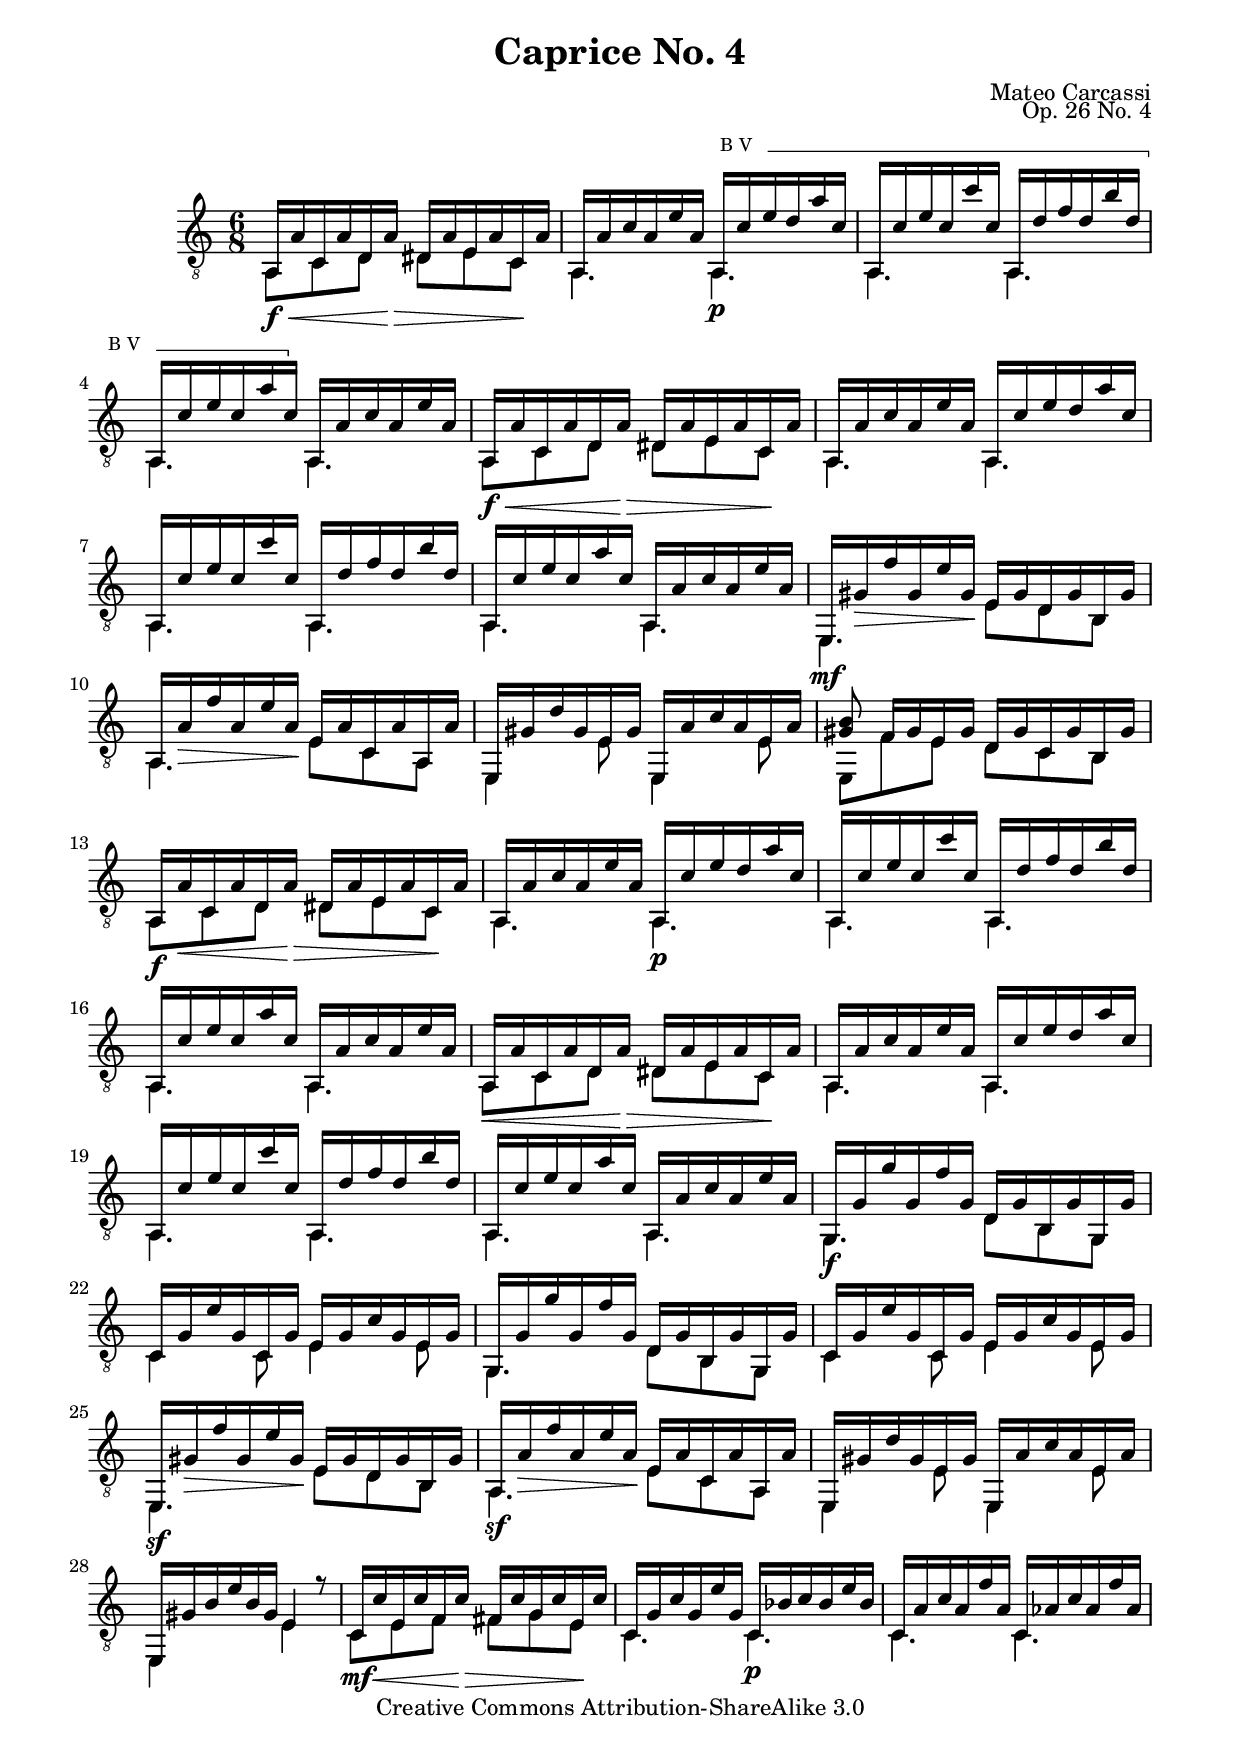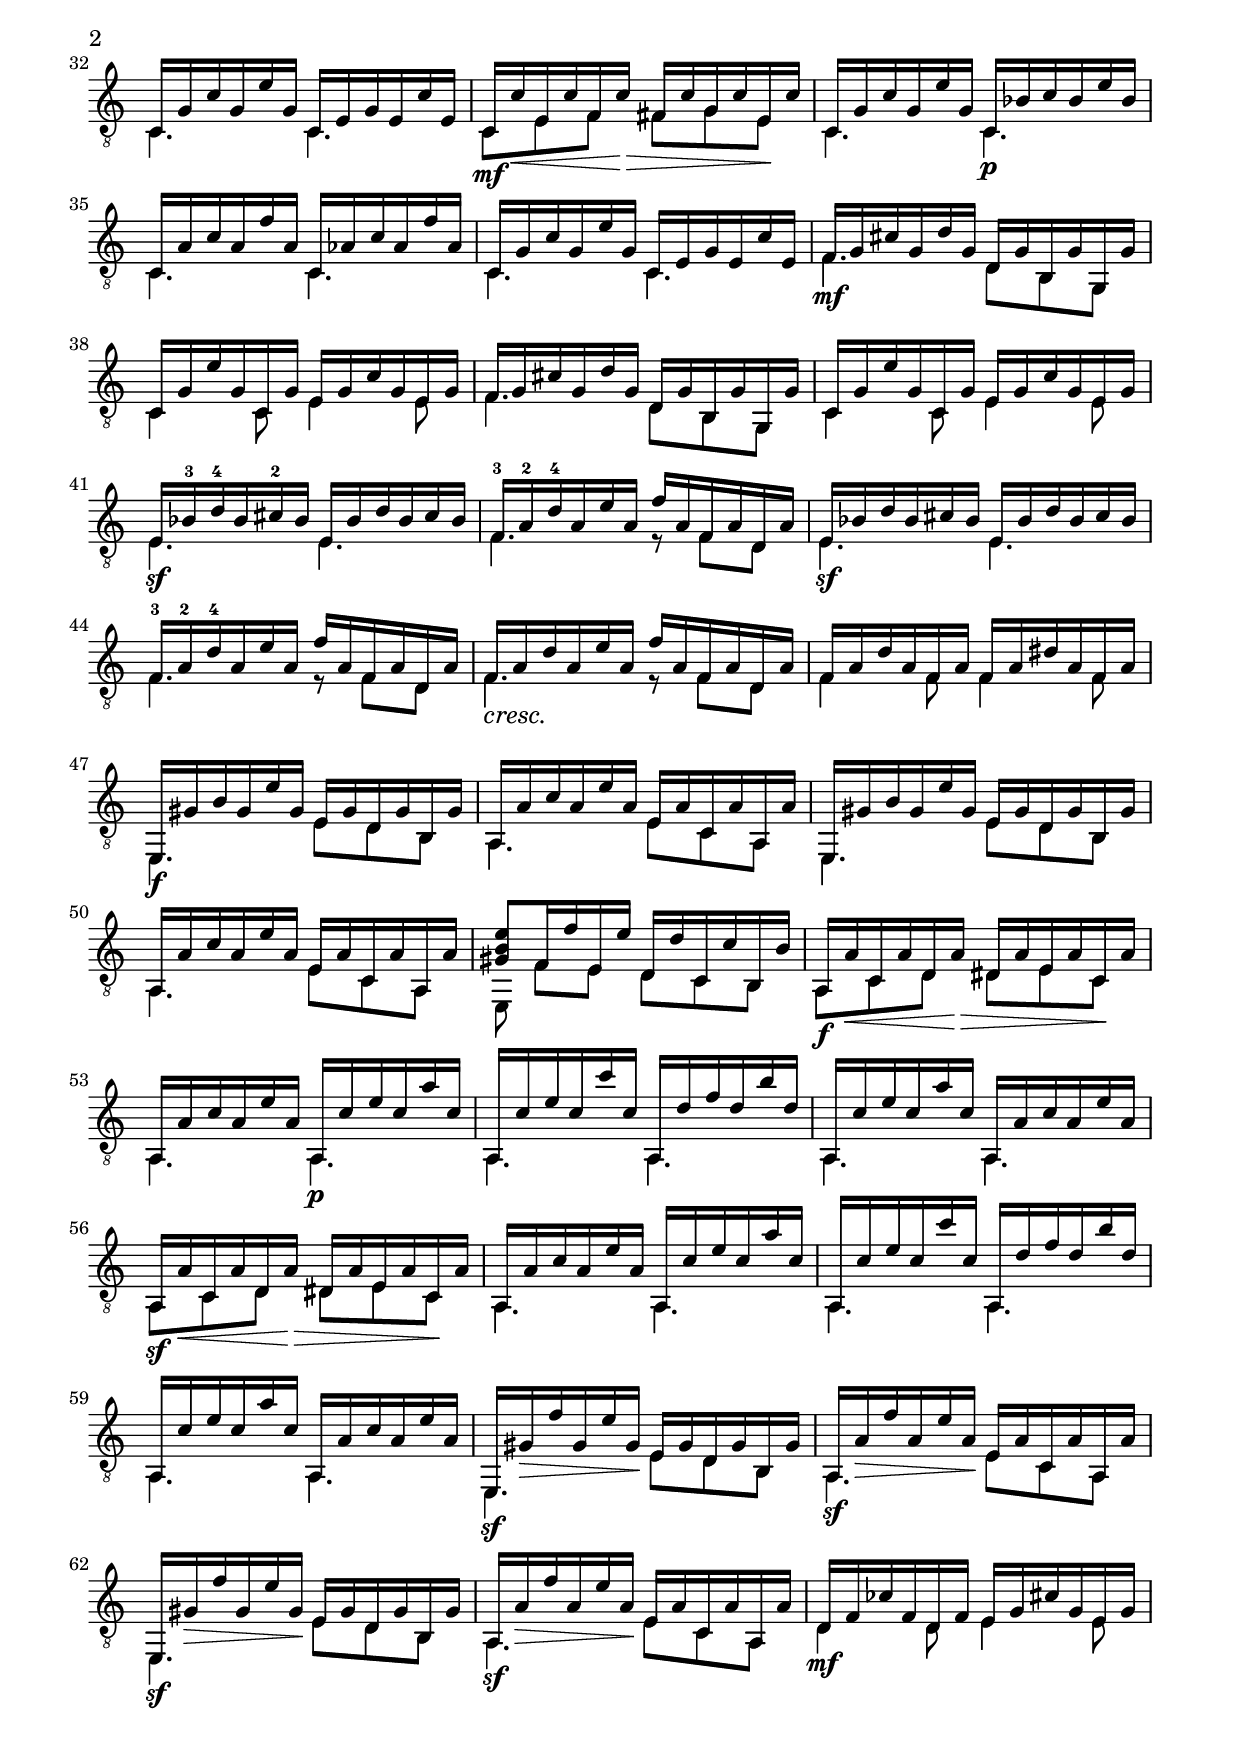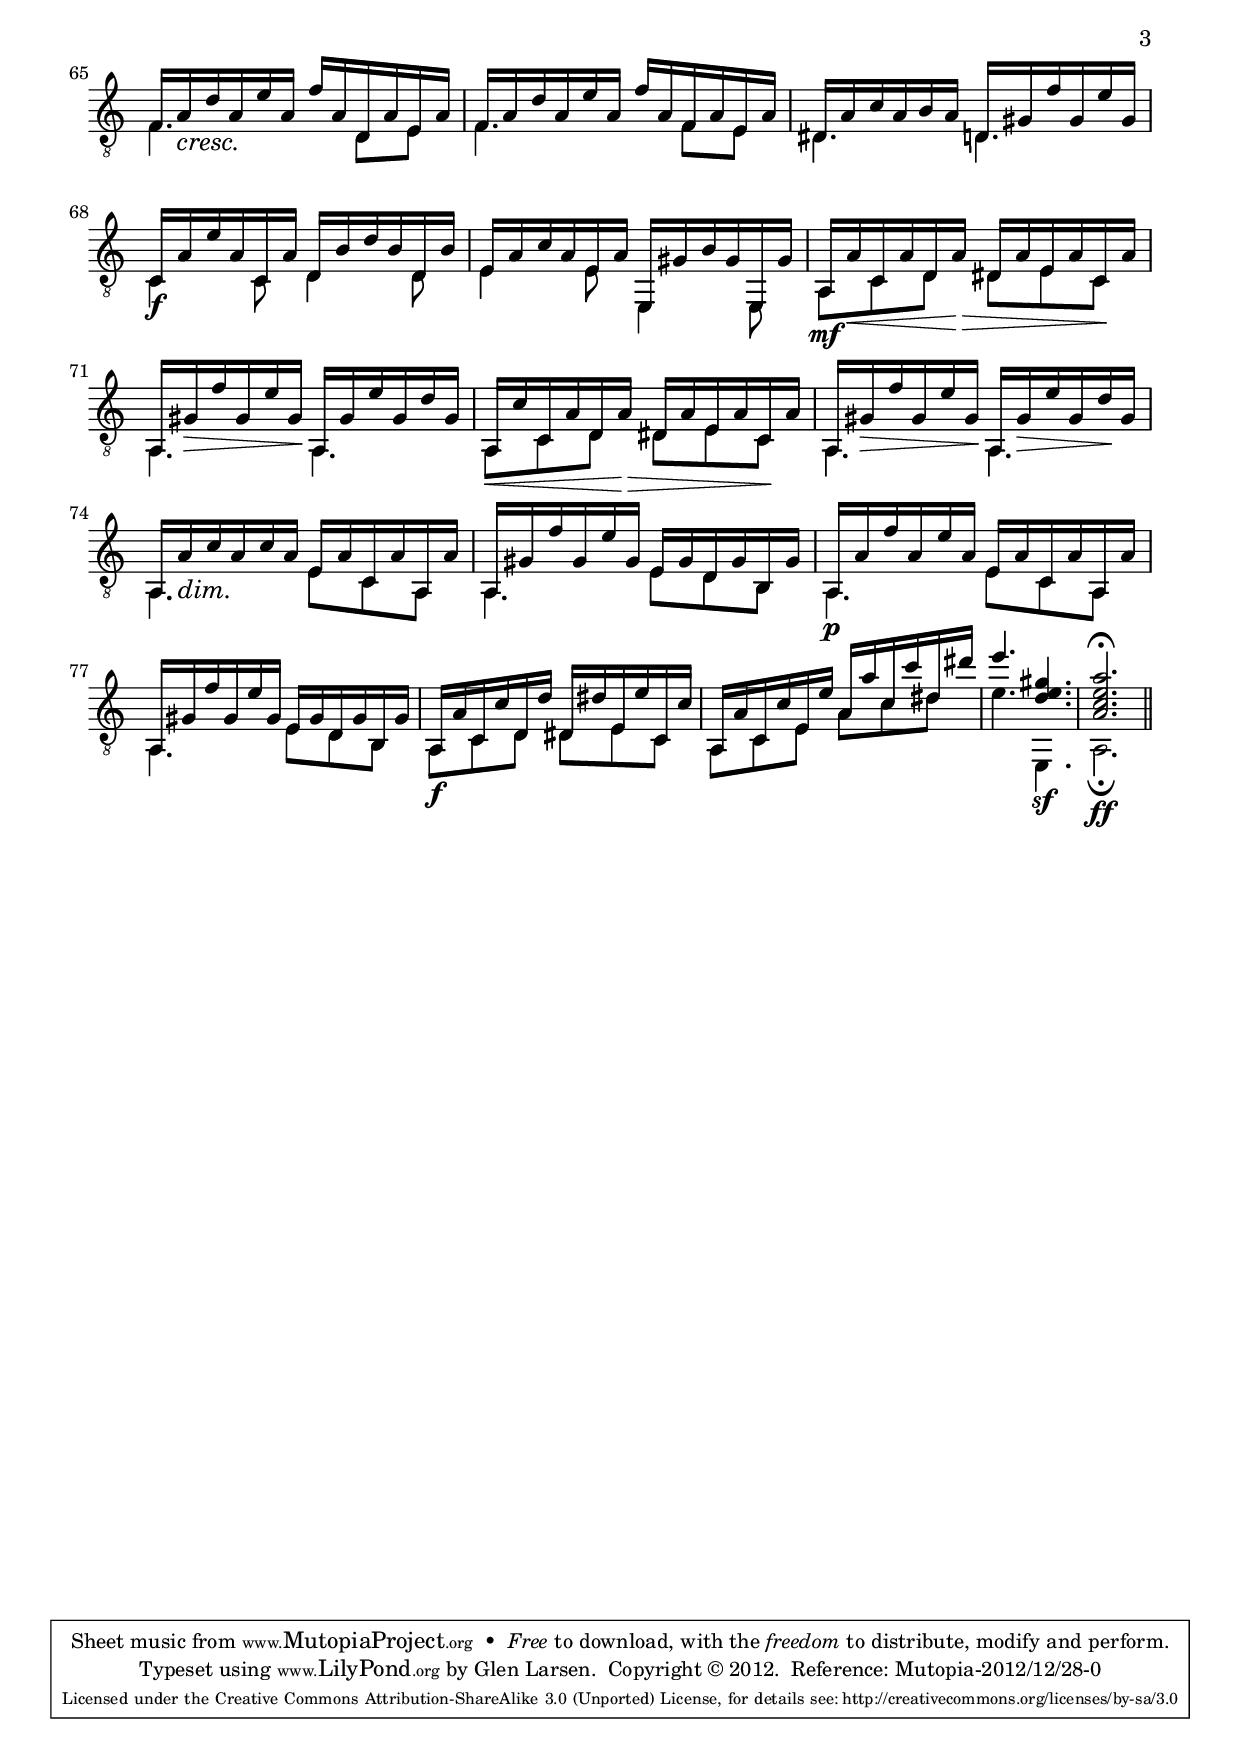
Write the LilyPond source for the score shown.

\version "2.16.1"

\header {
  title = "Caprice No. 4"
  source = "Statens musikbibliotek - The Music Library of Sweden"
  % Boije 91
  composer = "Mateo Carcassi"
  opus = "Op. 26 No. 4"
  year = "19th Century"
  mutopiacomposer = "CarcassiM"
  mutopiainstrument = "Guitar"
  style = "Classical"
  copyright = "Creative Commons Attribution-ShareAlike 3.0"
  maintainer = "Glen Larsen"
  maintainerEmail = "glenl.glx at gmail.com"
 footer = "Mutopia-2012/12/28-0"
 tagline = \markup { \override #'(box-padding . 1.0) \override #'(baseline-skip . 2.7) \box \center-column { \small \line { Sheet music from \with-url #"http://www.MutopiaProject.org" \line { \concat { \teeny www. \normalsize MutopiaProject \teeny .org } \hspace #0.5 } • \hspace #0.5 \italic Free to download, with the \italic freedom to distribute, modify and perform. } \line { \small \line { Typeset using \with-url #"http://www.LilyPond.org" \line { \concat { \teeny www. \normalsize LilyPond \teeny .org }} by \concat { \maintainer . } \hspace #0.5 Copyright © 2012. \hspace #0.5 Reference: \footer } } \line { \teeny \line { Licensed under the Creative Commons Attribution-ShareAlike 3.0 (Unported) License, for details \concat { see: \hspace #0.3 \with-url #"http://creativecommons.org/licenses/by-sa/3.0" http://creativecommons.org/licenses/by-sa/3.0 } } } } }
}

\paper {
  line-width = 18.0\cm
  markup-system-spacing #'padding = #2
%{ uncomment for note entry
  ragged-bottom = ##t
  ragged-last = ##t
%}
}

%% Syntax: \bbarre #"text" { notes } - text = any number of box
bbarre =
#(define-music-function (barre location str music) (string? ly:music?)
   (let ((elts (extract-named-music music '(NoteEvent EventChord))))
     (if (pair? elts)
         (let ((first-element (first elts))
               (last-element (last elts)))
           (set! (ly:music-property first-element 'articulations)
                 (cons (make-music 'TextSpanEvent 'span-direction -1)
                       (ly:music-property first-element 'articulations)))
           (set! (ly:music-property last-element 'articulations)
                 (cons (make-music 'TextSpanEvent 'span-direction 1)
                       (ly:music-property last-element 'articulations))))))
   #{
       \once \override TextSpanner #'font-size = #-2
       \once \override TextSpanner #'font-shape = #'upright
       \once \override TextSpanner #'staff-padding = #3
       \once \override TextSpanner #'style = #'line
       \once \override TextSpanner #'to-barline = ##f
       \once \override TextSpanner #'bound-details =
            #`((left
                (text . ,#{ \markup { \draw-line #'( 0 . -.5) } #})
                (Y . 0)
                (padding . 0.25)
                (attach-dir . -2))
               (right
                (text . ,#{ \markup { \draw-line #'( 0 . -.5) } #})
                (Y . 0)
                (padding . 0.25)
                (attach-dir . 2)))
       %% uncomment this line for make full barred
       \once  \override TextSpanner #'bound-details #'left #'text =  \markup { "B" #str " "}
       $music
   #})


commonVar = {
  \override DynamicTextSpanner #'style = #'none
  \mergeDifferentlyHeadedOn
  \mergeDifferentlyDottedOn
}

\layout {
  \context {
    \Voice
    \override StringNumber #'stencil = ##f
  }
}


upperVoice = \relative c' {
  \voiceOne
  a,16\f\< a' c, a' d, a'\> dis, a' e a c,\! a' |
  a,16 a' c a e' a, \set minimumFret=5\bbarre #"V " { a,\p c' e d a' c, |
  a,16 c' e c c' c, a, d' f d b' d, |
  a,16 c' e c a' c, } \set minimumFret=0 a, a' c a e' a, |
  \barNumberCheck #5
  a,16\f\< a' c, a' d, a'\> dis, a' e a c,\! a' |
  a,16 a' c a e' a, \set minimumFret=5 a, c' e d a' c, |
  a,16 c' e c c' c, a, d' f d b' d, |
  a,16 c' e c a' c, \set minimumFret=0 a, a' c a e' a, |
  \barNumberCheck #9
  e,16\mf gis'\> f' gis, e' gis,\! e gis d gis b, gis' |
  a,16 a'\> f' a, e' a,\! e a c, a' a, a' |
  e,16 gis' d' gis, e gis e, a' c a e a  |
  <gis b>8 f16[ gis e gis] d gis c, gis' b, gis' |
  \barNumberCheck #13
  a,16\f a'\< c, a' d, a'\> dis, a' e a c,\! a' |
  a,16 a' c a e' a, a,\p c' e d a' c, |
  a,16 c' e c c' c, a, d' f d b' d, |
  a,16 c' e c a' c, a, a' c a e' a, |
  % repeat above 4 bars
  a,16\< a' c, a' d, a'\> dis, a' e a c,\! a' |
  a,16 a' c a e' a, a, c' e d a' c, |
  a,16 c' e c c' c, a, d' f d b' d, |
  a,16 c' e c a' c, a, a' c a e' a, |
  \barNumberCheck #21
  g,16\f g' g' g, f' g, d g b, g' g, g' | %\
  c,16 g' e' g, c, g' e g c g e g |	  %/
  g,16 g' g' g, f' g, d g b, g' g, g' |	  %\
  c,16 g' e' g, c, g' e g c g e g |	  %/
  \barNumberCheck #25
  e,16\sf gis'\> f' gis, e' gis,\! e gis d gis b, gis' |
  a,16\sf a'\> f' a, e' a,\! e a c, a' a, a' |
  e,16 gis' d' gis, e gis e, a' c a e a  |
  e,16 gis' b e b gis e4 r8 |
  \repeat unfold 2 {
    c16\mf c'\< e, c' f, c'\> fis, c' g c e,\! c' |
    c,16 g' c g e' g, c,\p bes' c bes e bes |
    c,16 a' c a f' a, c, aes' c aes f' aes, |
    c,16 g' c g e' g, c, e g e c' e, |
  }
  \barNumberCheck #37
  f16\mf g cis g d' g, d g b, g' g, g' |
  c,16 g' e' g, c, g' e g c g e g |
  f16 g cis g d' g, d g b, g' g, g' |
  c,16 g' e' g, c, g' e g c g e g | % end of page
  \barNumberCheck #41
  e16\sf bes'-3 d-4 bes cis-2 bes e, bes' d bes cis bes |
  f16-3 a-2 d-4 a e' a, f' a, f a d, a' |
  e16\sf bes' d bes cis bes e, bes' d bes cis bes |
  f16-3 a-2 d-4 a e' a, f' a, f a d, a' |
  \barNumberCheck #45
  \once\crescTextCresc
  f16\< a d\! a e' a, f' a, f a d, a' |
  f16 a d a f a f a dis a f a |

  e,16\f gis' b gis e' gis, e gis d gis b, gis' |
  a,16 a' c a e' a, e a c, a' a, a' |
  e,16 gis' b gis e' gis, e gis d gis b, gis' |
  a,16 a' c a e' a, e a c, a' a, a' |

  <gis b e>8 f16 f' e, e' d, d' c, c' b, b' |
  a,16\f a'\< c, a' d, a'\> dis, a' e a c,\! a' |

  a,16 a' c a e' a, a,\p c' e c a' c, | %*
  a,16 c' e c c' c, a, d' f d b' d, | %*
  a,16 c' e c a' c, a, a' c a e' a, | %*
  a,16\sf a'\< c, a' d, a'\> dis, a' e a c,\! a' |
  \barNumberCheck #57
  a,16 a' c a e' a, a, c' e c a' c, | %*
  a,16 c' e c c' c, a, d' f d b' d, | %*
  a,16 c' e c a' c, a, a' c a e' a, | %*
  \repeat unfold 2 {
    e,16\sf gis'\> f' gis, e' gis,\! e gis d gis b, gis' |
    a,16\sf a'\> f' a, e' a,\! e a c, a' a, a' |
  }
  d,16\mf f ces' f, d f e g cis g e g |
  f16 \once\crescTextCresc a\< d\! a e' a, f' a, d, a' e a |
  \barNumberCheck #66
  f16 a d a e' a, f' a, f a e a |
  dis,16 a' c a b a d, gis f' gis, e' gis, |
  c,16\f a' e' a, c, a' d, b' d b d, b' |
  \barNumberCheck #69
  e,16 a c a e a e, gis' b gis e, gis' |
  a,16\mf a'\< c, a' d, a'\> dis, a' e a c,\! a' |
  a,16 gis'\> f' gis, e' gis,\! a, gis' e' gis, d' gis, |
  a,16\< c' c, a' d, a'\> dis, a' e a c,\! a' |

  a,16 gis'\> f' gis, e' gis,\! a, gis'\> e' gis, d'\! gis, |
  a,16 \once\dimTextDim a'\> c a\! c a e a c, a' a, a' |
  a,16 gis' f' gis, e' gis, e gis d gis b, gis' |
  a,16\p a' f' a, e' a, e a c, a' a, a' |

  a,16 gis' f' gis, e' gis, e gis d gis b, gis' |
  a,16\f a' c, c' d, d' dis, dis' e, e'\2 c, c'\3 |
  a,16 a' c, c' e, e' a, a' c,\3 c' dis,\3 dis' |
  e4. <d, e gis>\sf |
  <a c e a>2.\ff\fermata
  \bar "||"
}

lowerVoice = \relative c {
  \voiceTwo
  \repeat unfold 2 {
    a8 c d dis e c |
    a4. \set minimumFret=5 a4. |
    a4. a4. |
    a4. \set minimumFret=0 a4. |
  }
  e4. e'8 d b |
  a4. e'8 c a |
  e4 e'8 e,4 e'8 |
  e,8 f' e d c b |
  \repeat unfold 2 {
    a8 c d dis e c |
    \repeat unfold 3 { a4. a4. | }
  }
  \repeat unfold 2 {
    g4. d'8 b g |
    c4 c8 e4 e8 |
  }
  e,4. e'8 d b |
  a4. e'8 c a |
  e4 e'8 e,4 e'8 |
  e,4 s8 e'4 s8 |
  \repeat unfold 2 {
    c8 e f fis g e |
    \repeat unfold 3 {
      c4. c |
    }
  }
  \repeat unfold 2 {
    f4. d8 b g |
    c4 c8 e4 e8 |
  }
  \repeat unfold 2 {
    e4. e |
    f4. r8 f d |
  }
  f4. r8 f d |
  f4 f8 f4 f8 |
  \repeat unfold 2 {
    e,4. e'8 d b |
    a4. e'8 c a |
  }
  e8 f'[ e] d c b |
  a8 c d dis e c |
  \repeat unfold 3 {
    a4. a |
  }
  a8 c d dis e c |
  \repeat unfold 3 {
    a4. a |
  }
  \repeat unfold 2 {
    e4. e'8 d b |
    a4. e'8 c a |
  }
  d4 d8 e4 e8 |

  f4. s8 d e |
  \barNumberCheck #66
  f4. s8 f e |
  dis4. d |
  c4 c8 d4 d8 |

  e4 e8 e,4 e8 |
  a8 c d dis e c |
  a4. a |
  a8 c d dis e c |

  a4. a |
  a4. e'8 c a |
  a4. e'8 d b |
  a4. e'8 c a |

  a4. e'8 d b |
  a8 c d dis e c |
  a8 c e a c\3 dis\3 |
  e4.\3 e,, |
  a2._\fermata |
}


\score {
  <<
    \new Staff = "Guitar" \with {
      midiInstrument = #"acoustic guitar (nylon)"
    } <<
      \commonVar
      \clef "treble_8"
      \key a \minor \time 6/8
      \context Voice = "upperVoice" \upperVoice
      \context Voice = "lowerVoice" \lowerVoice
    >>
%{
    \new TabStaff = "guitar tab" \with {
      restrainOpenStrings = ##t
    }
    <<
      \clef moderntab
      \context TabVoice = "upperVoice" \upperVoice
      \context TabVoice = "lowerVoice" \lowerVoice
    >>
%}
  >>
  \layout {}
  \midi {
    \tempo 4 = 100
  }
}
